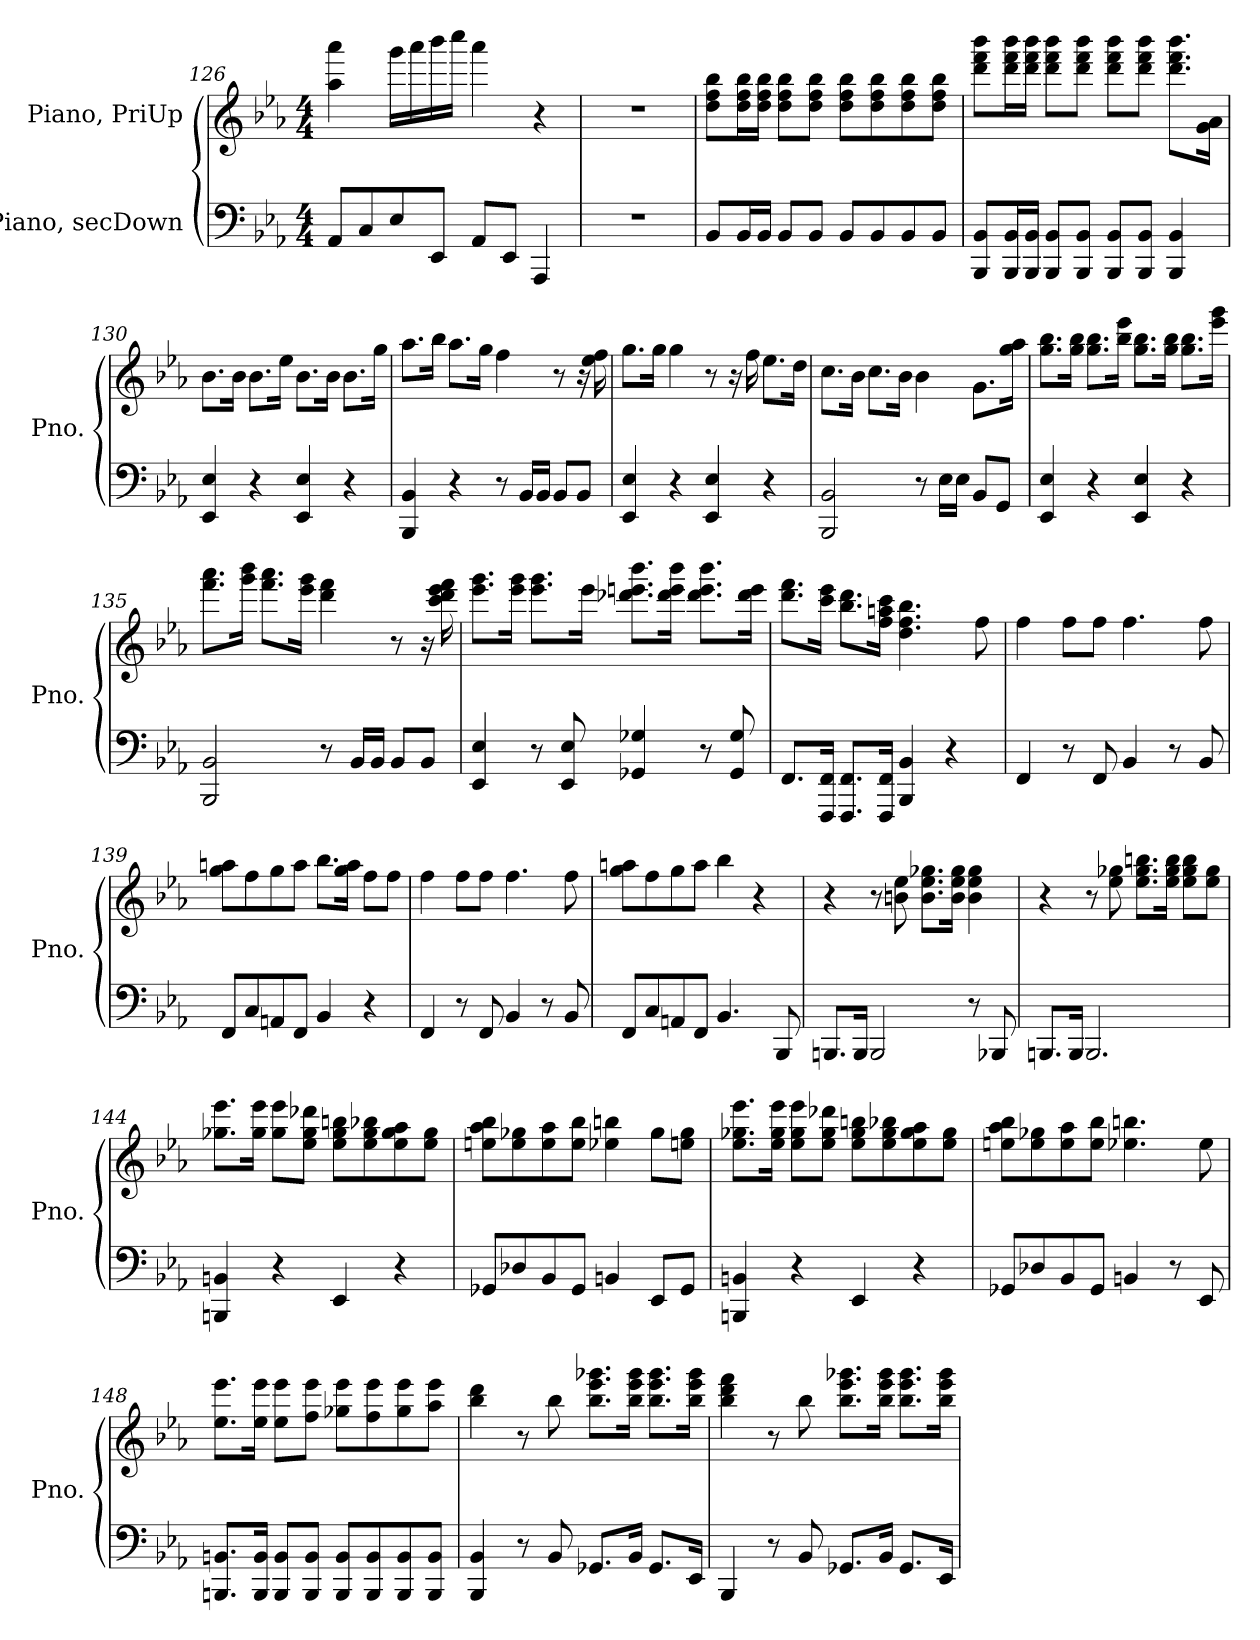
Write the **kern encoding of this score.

**kern	**kern
*part2	*part1
*staff2	*staff1
*I"Piano, secDown	*I"Piano, PriUp
*I'Pno.	*I'Pno.
*clefF4	*clefG2
*k[b-e-a-]	*k[b-e-a-]
*M4/4	*M4/4
=126	=126
8AA-/L	4aa-\ 4aaa-\
8C/	.
8E-/	16ggg\LL
.	16aaa-\
8EE-/J	16bbb-\
.	16cccc\JJ
8AA-/L	4aaa-\
8EE-/J	.
4AAA-/	4r
=127	=127
1r	1r
!!LO:LB:g=z
=128	=128
8BB-/L	8dd\ 8ff\ 8bb-\L
16BB-/L	16dd\ 16ff\ 16bb-\L
16BB-/JJ	16dd\ 16ff\ 16bb-\JJ
8BB-/L	8dd\ 8ff\ 8bb-\L
8BB-/J	8dd\ 8ff\ 8bb-\J
8BB-/L	8dd\ 8ff\ 8bb-\L
8BB-/	8dd\ 8ff\ 8bb-\
8BB-/	8dd\ 8ff\ 8bb-\
8BB-/J	8dd\ 8ff\ 8bb-\J
=129	=129
8BBB-/ 8BB-/L	8ddd\ 8fff\ 8bbb-\L
16BBB-/ 16BB-/L	16ddd\ 16fff\ 16bbb-\L
16BBB-/ 16BB-/JJ	16ddd\ 16fff\ 16bbb-\JJ
8BBB-/ 8BB-/L	8ddd\ 8fff\ 8bbb-\L
8BBB-/ 8BB-/J	8ddd\ 8fff\ 8bbb-\J
8BBB-/ 8BB-/L	8ddd\ 8fff\ 8bbb-\L
8BBB-/ 8BB-/J	8ddd\ 8fff\ 8bbb-\J
4BBB-/ 4BB-/	8.ddd\ 8.fff\ 8.bbb-\L
.	16g\ 16a-\Jk
=130	=130
4EE-/ 4E-/	8.b-\L
.	16b-\Jk
4r	8.b-\L
.	16ee-\Jk
4EE-/ 4E-/	8.b-\L
.	16b-\Jk
4r	8.b-\L
.	16gg\Jk
!!LO:PB:g=z
=131	=131
4BBB-/ 4BB-/	8.aa-\L
.	16bb-\Jk
4r	8.aa-\L
.	16gg\Jk
8r	4ff\
16BB-/LL	.
16BB-/JJ	.
8BB-/L	8r
8BB-/J	16r
.	16ee-\ 16ff\
=132	=132
4EE-/ 4E-/	8.gg\L
.	16gg\Jk
4r	4gg\
4EE-/ 4E-/	8r
.	16r
.	16ff\
4r	8.ee-\L
.	16dd\Jk
=133	=133
2BBB-/ 2BB-/	8.cc\L
.	16b-\Jk
.	8.cc\L
.	16b-\Jk
8r	4b-\
16E-\LL	.
16E-\JJ	.
8BB-/L	8.g\L
8GG/J	.
.	16gg\ 16aa-\Jk
!!LO:LB:g=z
=134	=134
4EE-/ 4E-/	8.gg\ 8.bb-\L
.	16gg\ 16bb-\Jk
4r	8.gg\ 8.bb-\L
.	16bb-\ 16eee-\Jk
4EE-/ 4E-/	8.gg\ 8.bb-\L
.	16gg\ 16bb-\Jk
4r	8.gg\ 8.bb-\L
.	16eee-\ 16ggg\Jk
=135	=135
2BBB-/ 2BB-/	8.fff\ 8.aaa-\L
.	16ggg\ 16bbb-\Jk
.	8.fff\ 8.aaa-\L
.	16eee-\ 16ggg\Jk
8r	4ddd\ 4fff\
16BB-/LL	.
16BB-/JJ	.
8BB-/L	8r
8BB-/J	16r
.	16ccc\ 16ddd\ 16eee-\ 16fff\
=136	=136
4EE-/ 4E-/	8.eee-\ 8.ggg\L
.	16eee-\ 16ggg\Jk
8r	8.eee-\ 8.ggg\L
8EE-/ 8E-/	.
.	16eee-\Jk
4GG-X/ 4G-X/	8.ddd-X\ 8.eeen\ 8.bbb-\L
.	16ddd-\ 16eee\ 16bbb-\Jk
8r	8.ddd-\ 8.eee\ 8.bbb-\L
8GG-/ 8G-/	.
.	16ddd-\ 16eee\Jk
!!LO:LB:g=z
=137	=137
8.FF/L	8.ddd\ 8.fff\L
16FFF/ 16FF/Jk	16ccc\ 16eee-\Jk
8.FFF/ 8.FF/L	8.bb-\ 8.ddd\L
16FFF/ 16FF/Jk	16ff\ 16aan\ 16ccc\Jk
4BBB-/ 4BB-/	4.dd\ 4.ff\ 4.bb-\
4r	.
.	8ff\
=138	=138
4FF/	4ff\
8r	8ff\L
8FF/	8ff\J
4BB-/	4.ff\
8r	.
8BB-/	8ff\
=139	=139
8FF/L	8gg\ 8aan\L
8C/	8ff\
8AAn/	8gg\
8FF/J	8aa\J
4BB-/	8.bb-\L
.	16gg\ 16aa\Jk
4r	8ff\L
.	8ff\J
=140	=140
4FF/	4ff\
8r	8ff\L
8FF/	8ff\J
4BB-/	4.ff\
8r	.
8BB-/	8ff\
!!LO:LB:g=z
=141	=141
8FF/L	8gg\ 8aan\L
8C/	8ff\
8AAn/	8gg\
8FF/J	8aa\J
4.BB-/	4bb-\
.	4r
8BBB-/	.
=142	=142
8.BBBn/L	4r
16BBB/Jk	.
2BBB/	8r
.	8bn\ 8ee-\
.	8.b\ 8.ee-\ 8.gg-X\L
.	16b\ 16ee-\ 16gg-\Jk
8r	4b\ 4ee-\ 4gg-\
8BBB-X/	.
=143	=143
8.BBBn/L	4r
16BBB/Jk	.
2.BBB/	8r
.	8ee-\ 8gg-X\
.	8.ee-\ 8.gg-\ 8.bbn\L
.	16ee-\ 16gg-\ 16bb\Jk
.	8ee-\ 8gg-\ 8bb\L
.	8ee-\ 8gg-\J
!!LO:LB:g=z
=144	=144
4BBBn/ 4BBn/	8.gg-X\ 8.eee-\L
.	16gg-\ 16eee-\Jk
4r	8gg-\ 8eee-\L
.	8ee-\ 8gg-\ 8ddd-X\J
4EE-/	8ee-\ 8gg-\ 8bbn\L
.	8ee-\ 8gg-\ 8bb-X\
4r	8ee-\ 8gg-\ 8aa-\
.	8ee-\ 8gg-\J
=145	=145
8GG-X/L	8een\ 8aa-\ 8bb-\L
8D-X/	8ee\ 8gg-X\
8BB-/	8ee\ 8aa-\
8GG-/J	8ee\ 8bb-\J
4BBn/	4ee-X\ 4bbn\
8EE-/L	8gg-\L
8GG-/J	8een\ 8gg-\J
=146	=146
4BBBn/ 4BBn/	8.ee-\ 8.gg-X\ 8.eee-\L
.	16ee-\ 16gg-\ 16eee-\Jk
4r	8ee-\ 8gg-\ 8eee-\L
.	8ee-\ 8gg-\ 8ddd-X\J
4EE-/	8ee-\ 8gg-\ 8bbn\L
.	8ee-\ 8gg-\ 8bb-X\
4r	8ee-\ 8gg-\ 8aa-\
.	8ee-\ 8gg-\J
!!LO:LB:g=z
=147	=147
8GG-X/L	8een\ 8aa-\ 8bb-\L
8D-X/	8ee\ 8gg-X\
8BB-/	8ee\ 8aa-\
8GG-/J	8ee\ 8bb-\J
4BBn/	4.ee-X\ 4.bbn\
8r	.
8EE-/	8ee-\
=148	=148
8.BBBn/ 8.BBn/L	8.ee-\ 8.eee-\L
16BBB/ 16BB/Jk	16ee-\ 16eee-\Jk
8BBB/ 8BB/L	8ee-\ 8eee-\L
8BBB/ 8BB/J	8ff\ 8eee-\J
8BBB/ 8BB/L	8gg-X\ 8eee-\L
8BBB/ 8BB/	8ff\ 8eee-\
8BBB/ 8BB/	8gg-\ 8eee-\
8BBB/ 8BB/J	8aa-\ 8eee-\J
=149	=149
4BBB-/ 4BB-/	4bb-\ 4ddd\
8r	8r
8BB-/	8bb-\
8.GG-X/L	8.bb-\ 8.eee-\ 8.ggg-X\L
16BB-/Jk	16bb-\ 16eee-\ 16ggg-\Jk
8.GG-/L	8.bb-\ 8.eee-\ 8.ggg-\L
16EE-/Jk	16bb-\ 16eee-\ 16ggg-\Jk
!!LO:PB:g=z
=150	=150
4BBB-/	4bb-\ 4ddd\ 4fff\
8r	8r
8BB-/	8bb-\
8.GG-X/L	8.bb-\ 8.eee-\ 8.ggg-X\L
16BB-/Jk	16bb-\ 16eee-\ 16ggg-\Jk
8.GG-/L	8.bb-\ 8.eee-\ 8.ggg-\L
16EE-/Jk	16bb-\ 16eee-\ 16ggg-\Jk
=	=
*-	*-
